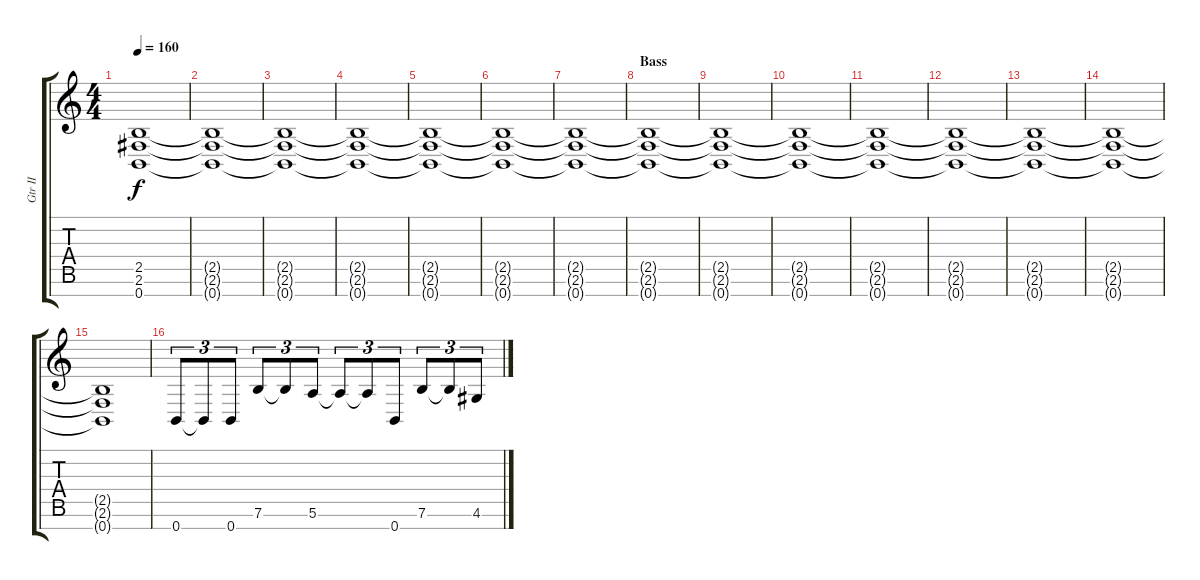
\track ("Gtr II" "Gtr II") {instrument overdrivenguitar}
\staff {score tabs}
\tuning (E4 B3 G3 D3 A2 E2 B1) {hide}
\ts (4 4)
\tempo 160
\clef g2
\ks c
(2.5{t} 2.6{t} 0.7{t}).1{dy f} |
(2.5{t} 2.6{t} 0.7{t}).1 |
(2.5{t} 2.6{t} 0.7{t}).1 |
(2.5{t} 2.6{t} 0.7{t}).1 |
(2.5{t} 2.6{t} 0.7{t}).1 |
(2.5{t} 2.6{t} 0.7{t}).1 |
(2.5{t} 2.6{t} 0.7{t}).1 |
\section ("" "Bass")
(2.5{t} 2.6{t} 0.7{t}).1 |
(2.5{t} 2.6{t} 0.7{t}).1 |
(2.5{t} 2.6{t} 0.7{t}).1 |
(2.5{t} 2.6{t} 0.7{t}).1 |
(2.5{t} 2.6{t} 0.7{t}).1 |
(2.5{t} 2.6{t} 0.7{t}).1 |
(2.5{t} 2.6{t} 0.7{t}).1 |
(2.5{t} 2.6{t} 0.7{t}).1 |
0.7.8{tu (3 2)} 0.7{t}.8{tu (3 2)} 0.7.8{tu (3 2)} 7.6.8{tu (3 2)} 7.6{t}.8{tu (3 2)} 5.6.8{tu (3 2)} 5.6{t}.8{tu (3 2)} 5.6{t}.8{tu (3 2)} 0.7.8{tu (3 2)} 7.6.8{tu (3 2)} 7.6{t}.8{tu (3 2)} 4.6.8{tu (3 2)}
